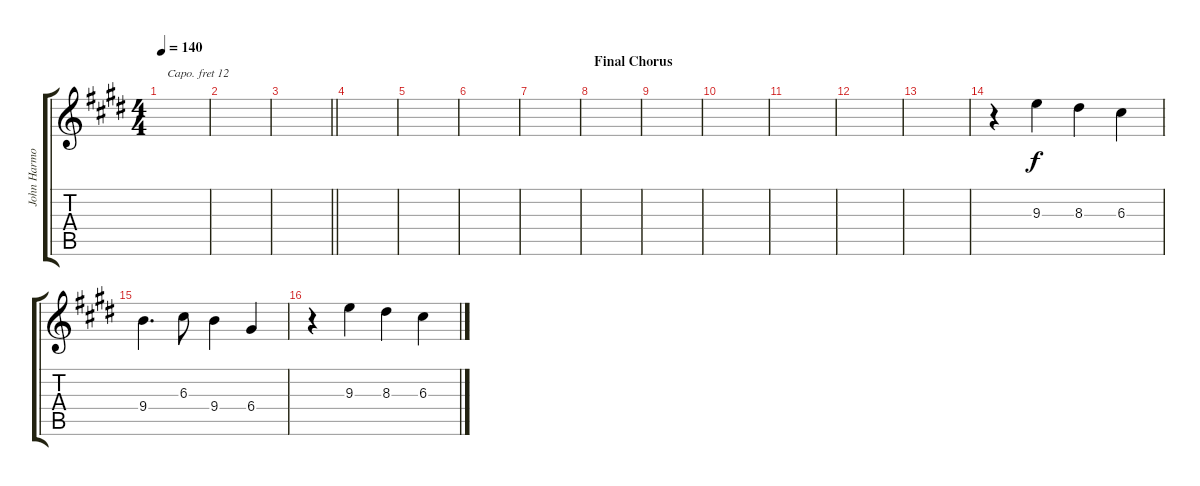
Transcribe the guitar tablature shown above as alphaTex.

\track ("John Harmonica" "John Harmo") {instrument harmonica}
\staff {score tabs}
\capo 12
\tuning (E4 B3 G3 D3 A2 E2) {hide}
\ts (4 4)
\tempo 140
\clef g2
\ks e
|
|
\barLineRight lightlight
|
|
|
|
|
\section ("" "Final Chorus")
|
|
|
|
|
|
r.4 9.3.4 8.3.4 6.3.4 |
9.4.4{d} 6.3.8 9.4.4 6.4.4 |
r.4 9.3.4 8.3.4 6.3.4
